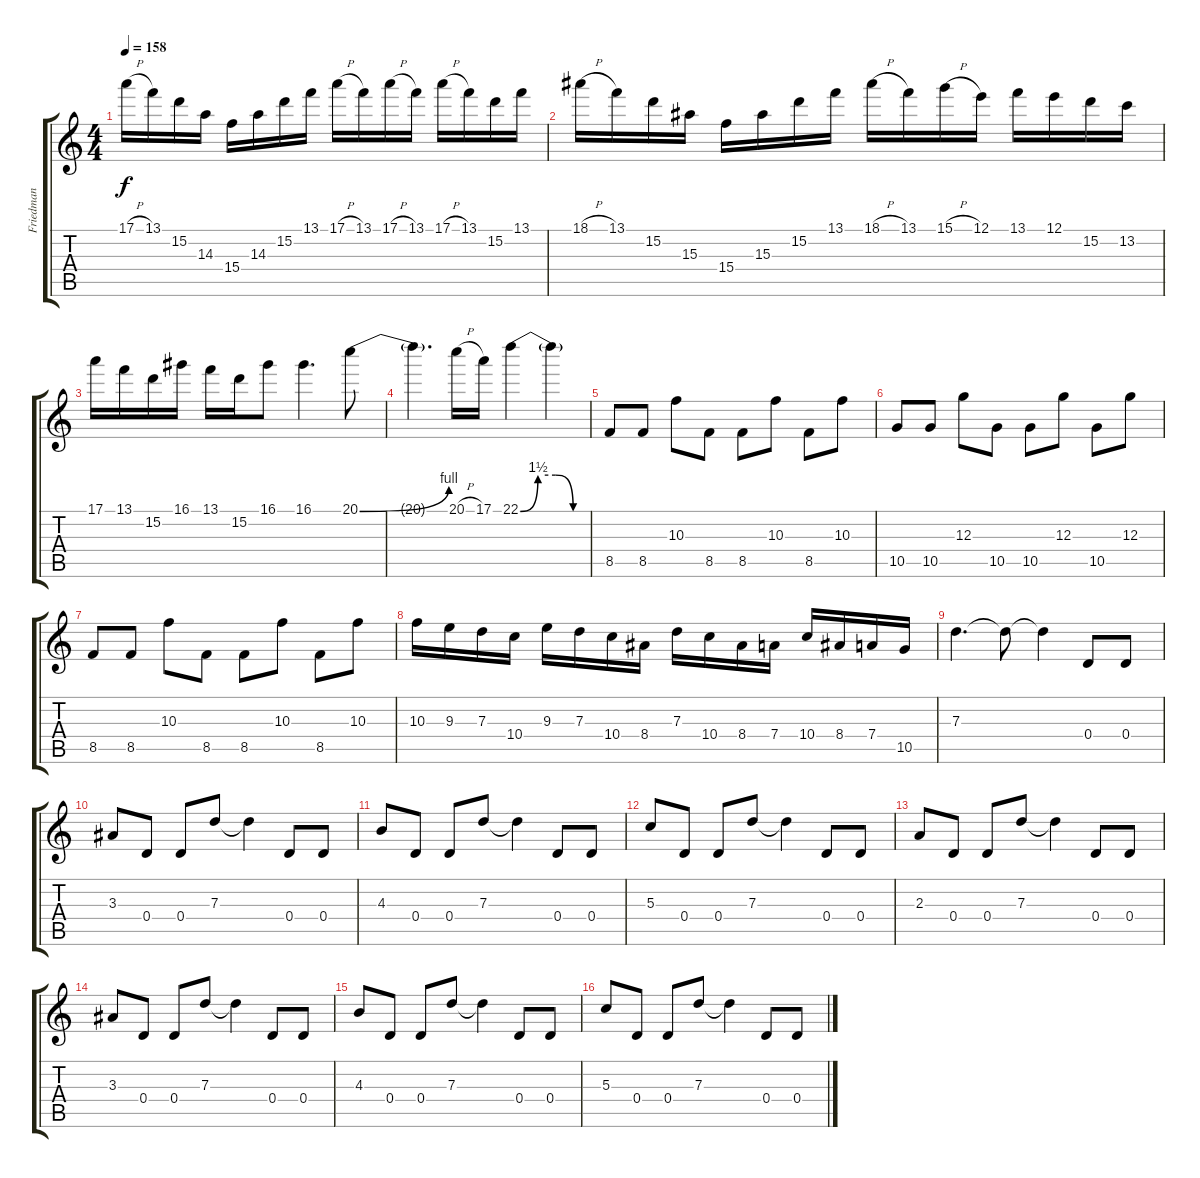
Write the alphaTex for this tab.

\track ("Friedman" "Friedman") {instrument distortionguitar}
\staff {score tabs}
\tuning (E4 B3 G3 D3 A2 E2) {hide}
\ts (4 4)
\tempo 158
\clef g2
\ks c
17.1{h}.16{dy f} 13.1.16 15.2.16 14.3.16 15.4.16 14.3.16 15.2.16 13.1.16 17.1{h}.16 13.1.16 17.1{h}.16 13.1.16 17.1{h}.16 13.1.16 15.2.16 13.1.16 |
18.1{h}.16 13.1.16 15.2.16 15.3.16 15.4.16 15.3.16 15.2.16 13.1.16 18.1{h}.16 13.1.16 15.1{h}.16 12.1.16 13.1.16 12.1.16 15.2.16 13.2.16 |
17.1.16 13.1.16 15.2.16 16.1.16 13.1.16 15.2.16 16.1.8 16.1.4{d} 20.1{be (bend 0 0 60 4)}.8 |
20.1{t}.4{d} 20.1{h}.16 17.1.16 22.1{be (custom 0 0 15 6 30 6 45 0 60 0)}.4 22.1{t}.4 |
8.5.8 8.5.8 10.3.8 8.5.8 8.5.8 10.3.8 8.5.8 10.3.8 |
10.5.8 10.5.8 12.3.8 10.5.8 10.5.8 12.3.8 10.5.8 12.3.8 |
8.5.8 8.5.8 10.3.8 8.5.8 8.5.8 10.3.8 8.5.8 10.3.8 |
10.3.16 9.3.16 7.3.16 10.4.16 9.3.16 7.3.16 10.4.16 8.4.16 7.3.16 10.4.16 8.4.16 7.4.16 10.4.16 8.4.16 7.4.16 10.5.16 |
7.3.4{d} 7.3{t}.8 7.3{t}.4 0.4.8 0.4.8 |
3.3.8 0.4.8 0.4.8 7.3.8 7.3{t}.4 0.4.8 0.4.8 |
4.3.8 0.4.8 0.4.8 7.3.8 7.3{t}.4 0.4.8 0.4.8 |
5.3.8 0.4.8 0.4.8 7.3.8 7.3{t}.4 0.4.8 0.4.8 |
2.3.8 0.4.8 0.4.8 7.3.8 7.3{t}.4 0.4.8 0.4.8 |
3.3.8 0.4.8 0.4.8 7.3.8 7.3{t}.4 0.4.8 0.4.8 |
4.3.8 0.4.8 0.4.8 7.3.8 7.3{t}.4 0.4.8 0.4.8 |
5.3.8 0.4.8 0.4.8 7.3.8 7.3{t}.4 0.4.8 0.4.8
